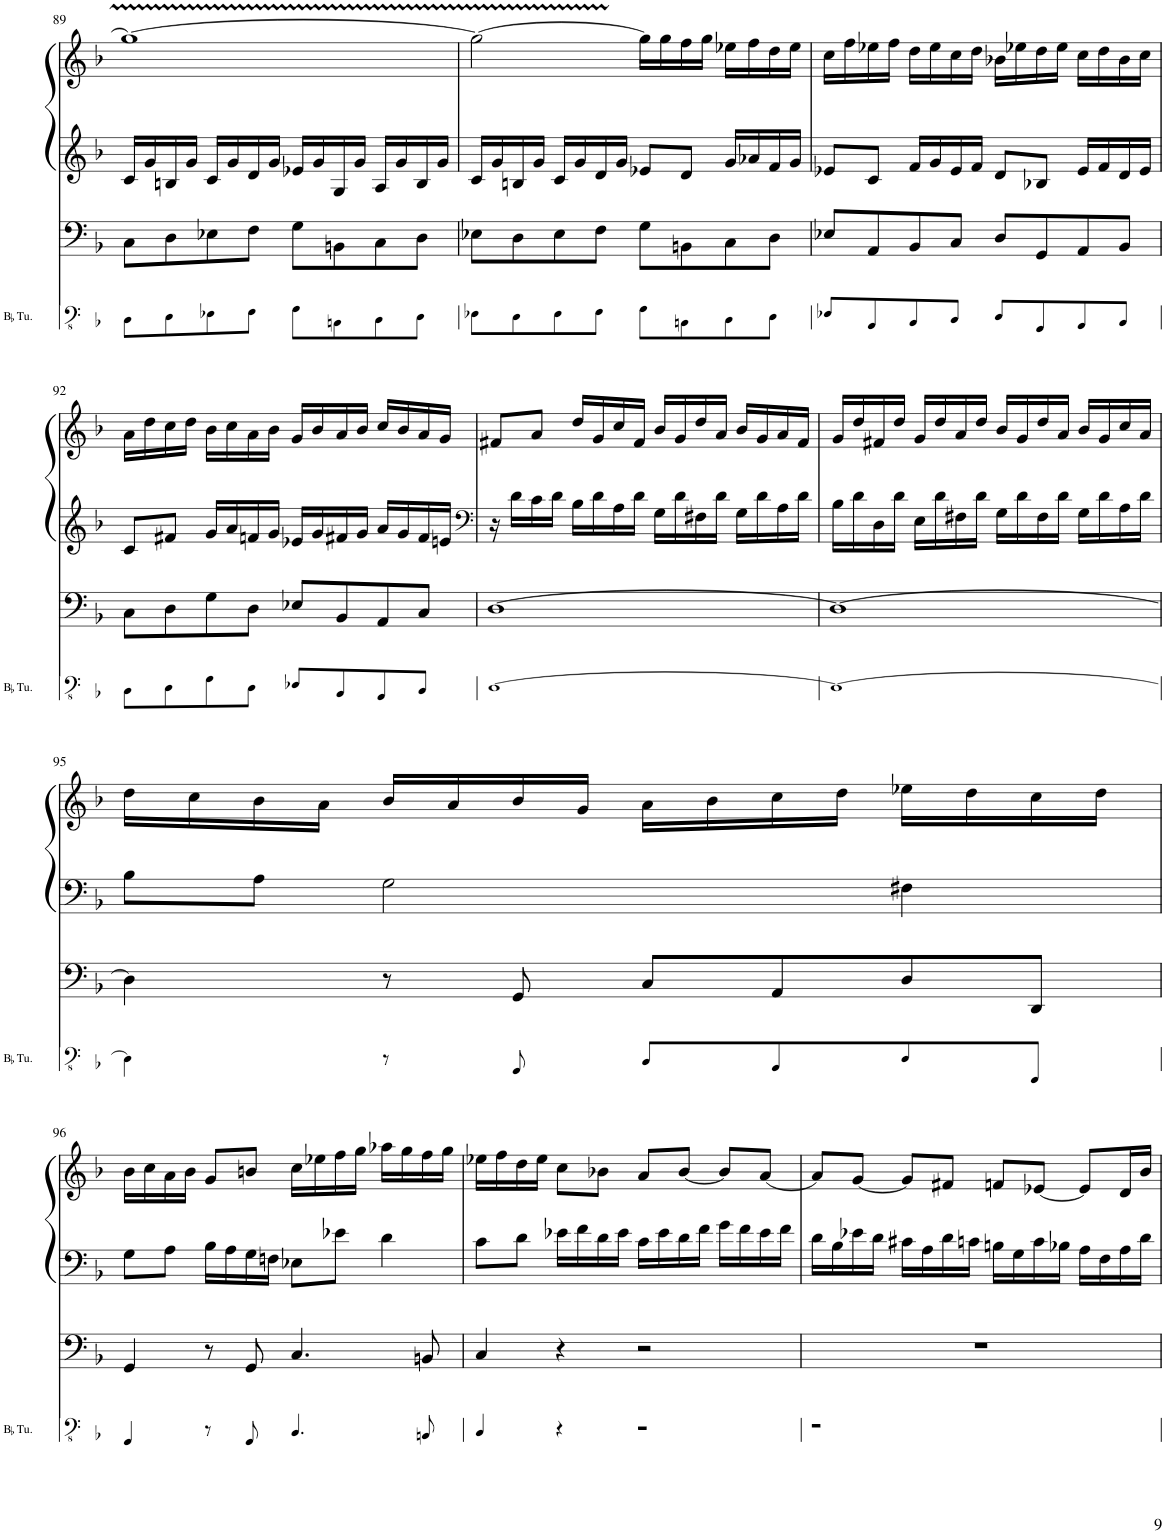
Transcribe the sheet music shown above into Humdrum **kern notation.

**kern	**kern	**kern	**kern
*part3	*part2	*part1	*part1
*staff4	*staff3	*staff2	*staff1
*I"BaccidentalFlat Tuba	*I"Organ	*I"Organ	*
*I'BaccidentalFlat Tu.	*	*	*
!!LO:PB:g=z
*clefFv4	*clefF4	*clefG2	*clefG2
*k[b-]	*k[b-]	*k[b-]	*k[b-]
*M4/4	*M4/4	*M4/4	*M4/4
=89	=89	=89	=89
8CC\L	8C\L	16c/LL	1gg_
.	.	16g/	.
8DD\	8D\	16Bn/	.
.	.	16g/JJ	.
8EE-X\	8E-X\	16c/LL	.
.	.	16g/	.
8FF\J	8F\J	16d/	.
.	.	16g/JJ	.
8GG\L	8G\L	16e-X/LL	.
.	.	16g/	.
8BBBn\	8BBn\	16G/	.
.	.	16g/JJ	.
8CC\	8C\	16A/LL	.
.	.	16g/	.
8DD\J	8D\J	16B/	.
.	.	16g/JJ	.
=90	=90	=90	=90
8EE-X\L	8E-X\L	16c/LL	2gg\_
.	.	16g/	.
8DD\	8D\	16Bn/	.
.	.	16g/JJ	.
8EE-\	8E-\	16c/LL	.
.	.	16g/	.
8FF\J	8F\J	16d/	.
.	.	16g/JJ	.
8GG\L	8G\L	8e-X/L	16gg\LL]
.	.	.	16gg\
8BBBn\	8BBn\	8d/J	16ff\
.	.	.	16gg\JJ
8CC\	8C\	16g/LL	16ee-X\LL
.	.	16a-X/	16ff\
8DD\J	8D\J	16f/	16dd\
.	.	16g/JJ	16ee-\JJ
=91	=91	=91	=91
8EE-X/L	8E-X/L	8e-X/L	16cc\LL
.	.	.	16ff\
8AAA/	8AA/	8c/J	16ee-X\
.	.	.	16ff\JJ
8BBB-/	8BB-/	16f/LL	16dd\LL
.	.	16g/	16ee-\
8CC/J	8C/J	16e-/	16cc\
.	.	16f/JJ	16dd\JJ
8DD/L	8D/L	8d/L	16b-X\LL
.	.	.	16ee-X\
8GGG/	8GG/	8B-X/J	16dd\
.	.	.	16ee-\JJ
8AAA/	8AA/	16e-/LL	16cc\LL
.	.	16f/	16dd\
8BBB-/J	8BB-/J	16d/	16b-\
.	.	16e-/JJ	16cc\JJ
!!LO:LB:g=z
=92	=92	=92	=92
8CC\L	8C\L	8c/L	16a\LL
.	.	.	16dd\
8DD\	8D\	8f#X/J	16cc\
.	.	.	16dd\JJ
8GG\	8G\	16g/LL	16b-\LL
.	.	16a/	16cc\
8DD\J	8D\J	16fn/	16a\
.	.	16g/JJ	16b-\JJ
8EE-X/L	8E-X/L	16e-X/LL	16g/LL
.	.	16g/	16b-/
8BBB-/	8BB-/	16f#X/	16a/
.	.	16g/JJ	16b-/JJ
8AAA/	8AA/	16a/LL	16cc/LL
.	.	16g/	16b-/
8CC/J	8C/J	16f#/	16a/
.	.	16en/JJ	16g/JJ
=93	=93	=93	=93
*	*	*clefF4	*
[1DD	[1D	16r	8f#X/L
.	.	16d\LL	.
.	.	16c\	8a/J
.	.	16d\JJ	.
.	.	16B-\LL	16dd/LL
.	.	16d\	16g/
.	.	16A\	16cc/
.	.	16d\JJ	16f#/JJ
.	.	16G\LL	16b-/LL
.	.	16d\	16g/
.	.	16F#X\	16dd/
.	.	16d\JJ	16a/JJ
.	.	16G\LL	16b-/LL
.	.	16d\	16g/
.	.	16A\	16a/
.	.	16d\JJ	16f#/JJ
=94	=94	=94	=94
1DD_	1D_	16B-\LL	16g/LL
.	.	16d\	16dd/
.	.	16D\	16f#X/
.	.	16d\JJ	16dd/JJ
.	.	16E\LL	16g/LL
.	.	16d\	16dd/
.	.	16F#X\	16a/
.	.	16d\JJ	16dd/JJ
.	.	16G\LL	16b-/LL
.	.	16d\	16g/
.	.	16F#\	16dd/
.	.	16d\JJ	16a/JJ
.	.	16G\LL	16b-/LL
.	.	16d\	16g/
.	.	16A\	16cc/
.	.	16d\JJ	16a/JJ
!!LO:LB:g=z
=95	=95	=95	=95
4DD\]	4D\]	8B-\L	16dd\LL
.	.	.	16cc\
.	.	8A\J	16b-\
.	.	.	16a\JJ
8r	8r	2G\	16b-/LL
.	.	.	16a/
8GGG/	8GG/	.	16b-/
.	.	.	16g/JJ
8CC/L	8C/L	.	16a\LL
.	.	.	16b-\
8AAA/	8AA/	.	16cc\
.	.	.	16dd\JJ
8DD/	8D/	4F#X\	16ee-X\LL
.	.	.	16dd\
8DDD/J	8DD/J	.	16cc\
.	.	.	16dd\JJ
!!LO:LB:g=z
=96	=96	=96	=96
4GGG/	4GG/	8G\L	16b-\LL
.	.	.	16cc\
.	.	8A\J	16a\
.	.	.	16b-\JJ
8r	8r	16B-\LL	8g/L
.	.	16A\	.
8GGG/	8GG/	16G\	8bn/J
.	.	16Fn\JJ	.
4.CC/	4.C/	8E-X\L	16cc\LL
.	.	.	16ee-X\
.	.	8e-X\J	16ff\
.	.	.	16gg\JJ
.	.	4d\	16aa-X\LL
.	.	.	16gg\
8BBBn/	8BBn/	.	16ff\
.	.	.	16gg\JJ
=97	=97	=97	=97
4CC/	4C/	8c\L	16ee-X\LL
.	.	.	16ff\
.	.	8d\J	16dd\
.	.	.	16ee-\JJ
4r	4r	16e-X\LL	8cc\L
.	.	16f\	.
.	.	16d\	8b-X\J
.	.	16e-\JJ	.
2r	2r	16c\LL	8a/L
.	.	16e-\	.
.	.	16d\	[8b-/J
.	.	16f\JJ	.
.	.	16g\LL	8b-/L]
.	.	16f\	.
.	.	16e-\	[8a/J
.	.	16f\JJ	.
=98	=98	=98	=98
1r	1r	16d\LL	8a/L]
.	.	16B-\	.
.	.	16e-X\	[8g/J
.	.	16d\JJ	.
.	.	16c#X\LL	8g/L]
.	.	16A\	.
.	.	16d\	8f#X/J
.	.	16cn\JJ	.
.	.	16Bn\LL	8fn/L
.	.	16G\	.
.	.	16c\	[8e-X/J
.	.	16B-X\JJ	.
.	.	16A\LL	8e-/L]
.	.	16F\	.
.	.	16A\	16d/L
.	.	16d\JJ	16b-/JJ
=	=	=	=
*-	*-	*-	*-
